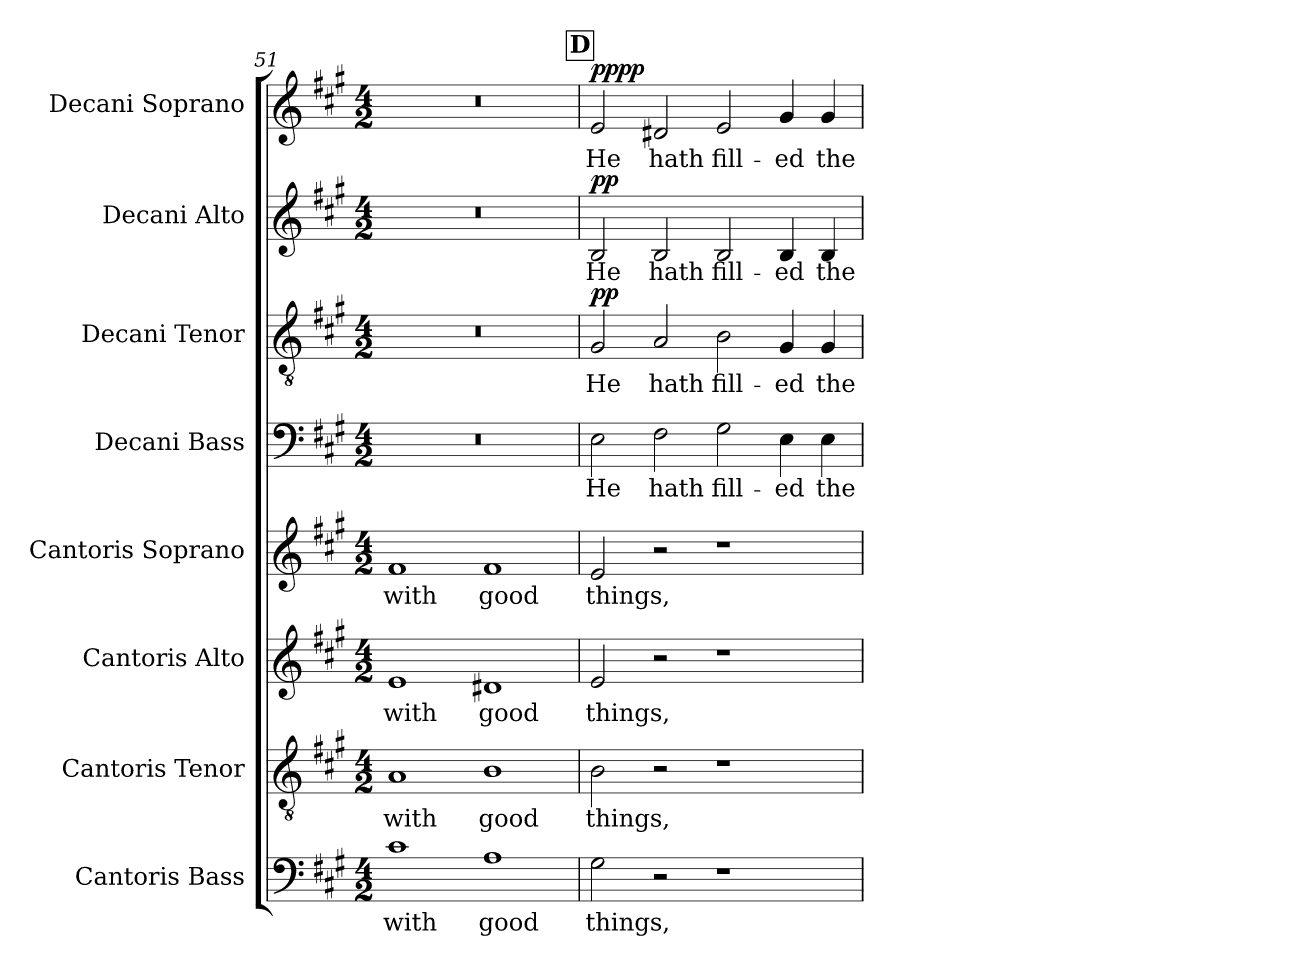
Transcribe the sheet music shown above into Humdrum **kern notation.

**kern	**text	**kern	**text	**kern	**text	**kern	**text	**kern	**text	**kern	**text	**dynam	**kern	**text	**dynam	**kern	**text	**dynam
*part8	*part8	*part7	*part7	*part6	*part6	*part5	*part5	*part4	*part4	*part3	*part3	*part3	*part2	*part2	*part2	*part1	*part1	*part1
*staff8	*staff8	*staff7	*staff7	*staff6	*staff6	*staff5	*staff5	*staff4	*staff4	*staff3	*staff3	*staff3	*staff2	*staff2	*staff2	*staff1	*staff1	*staff1
*I"Cantoris Bass	*	*I"Cantoris Tenor	*	*I"Cantoris Alto	*	*I"Cantoris Soprano	*	*I"Decani Bass	*	*I"Decani Tenor	*	*	*I"Decani Alto	*	*	*I"Decani Soprano	*	*
*I'Can B.	*	*I'Can T.	*	*I'Can A.	*	*I'Can S.	*	*I'Dec B.	*	*I'Dec T.	*	*	*I'Dec A.	*	*	*I'Dec S.	*	*
!!LO:PB:g=z
*clefF4	*	*clefGv2	*	*clefG2	*	*clefG2	*	*clefF4	*	*clefGv2	*	*	*clefG2	*	*	*clefG2	*	*
*	*	*ITrd7c12	*	*	*	*	*	*	*	*ITrd7c12	*	*	*	*	*	*	*	*
*k[f#c#g#]	*	*k[f#c#g#]	*	*k[f#c#g#]	*	*k[f#c#g#]	*	*k[f#c#g#]	*	*k[f#c#g#]	*	*	*k[f#c#g#]	*	*	*k[f#c#g#]	*	*
*A:	*	*A:	*	*A:	*	*A:	*	*A:	*	*A:	*	*	*A:	*	*	*A:	*	*
*M4/2	*	*M4/2	*	*M4/2	*	*M4/2	*	*M4/2	*	*M4/2	*	*	*M4/2	*	*	*M4/2	*	*
=51	=51	=51	=51	=51	=51	=51	=51	=51	=51	=51	=51	=51	=51	=51	=51	=51	=51	=51
!	!LO:LY:b:color=#000000	!	!	!	!	!	!	!	!	!	!	!	!	!	!	!	!	!
!	!	!	!LO:LY:b:color=#000000	!	!	!	!	!	!	!	!	!	!	!	!	!	!	!
!	!	!	!	!	!LO:LY:b:color=#000000	!	!	!	!	!	!	!	!	!	!	!	!	!
!	!	!	!	!	!	!	!LO:LY:b:color=#000000	!LO:N:vis=1	!	!LO:N:vis=1	!	!	!LO:N:vis=1	!	!	!LO:N:vis=1	!	!
1c#i	with	1AAi	with	1ei	with	1f#i	with	0r	.	0r	.	.	0r	.	.	0r	.	.
!	!LO:LY:b:color=#000000	!	!	!	!	!	!	!	!	!	!	!	!	!	!	!	!	!
!	!	!	!LO:LY:b:color=#000000	!	!	!	!	!	!	!	!	!	!	!	!	!	!	!
!	!	!	!	!	!LO:LY:b:color=#000000	!	!	!	!	!	!	!	!	!	!	!	!	!
!	!	!	!	!	!	!	!LO:LY:b:color=#000000	!	!	!	!	!	!	!	!	!	!	!
1Ai	good	1BBi	good	1d#Xi	good	1f#i	good	.	.	.	.	.	.	.	.	.	.	.
!!LO:REH:place=s1:B:color=#000000:enc=box:fs=14.8553:t=D
=52	=52	=52	=52	=52	=52	=52	=52	=52	=52	=52	=52	=52	=52	=52	=52	=52	=52	=52
!	!LO:LY:b:color=#000000	!	!	!	!	!	!	!	!	!	!	!	!	!	!	!	!	!
!	!	!	!LO:LY:b:color=#000000	!	!	!	!	!	!	!	!	!	!	!	!	!	!	!
!	!	!	!	!	!LO:LY:b:color=#000000	!	!	!	!	!	!	!	!	!	!	!	!	!
!	!	!	!	!	!	!	!LO:LY:b:color=#000000	!	!	!	!	!	!	!	!	!	!	!
!	!	!	!	!	!	!	!	!	!LO:LY:b:color=#000000	!	!	!	!	!	!	!	!	!
!	!	!	!	!	!	!	!	!	!	!	!LO:LY:b:color=#000000	!	!	!	!	!	!	!
!	!	!	!	!	!	!	!	!	!	!	!	!	!	!LO:LY:b:color=#000000	!	!	!	!
!	!	!	!	!	!	!	!	!	!	!	!	!	!	!	!	!	!LO:LY:b:color=#000000	!
2G#i\	things,	2BBi\	things,	2ei/	things,	2ei/	things,	2Ei\	He	2GG#i/	He	pp	2Bi/	He	pp	2ei/	He	pp pp
!	!	!	!	!	!	!	!	!	!LO:LY:b:color=#000000	!	!	!	!	!	!	!	!	!
!	!	!	!	!	!	!	!	!	!	!	!LO:LY:b:color=#000000	!	!	!	!	!	!	!
!	!	!	!	!	!	!	!	!	!	!	!	!	!	!LO:LY:b:color=#000000	!	!	!	!
!	!	!	!	!	!	!	!	!	!	!	!	!	!	!	!	!	!LO:LY:b:color=#000000	!
2r	.	2r	.	2r	.	2r	.	2F#i\	hath	2AAi/	hath	.	2Bi/	hath	.	2d#Xi/	hath	.
!	!	!	!	!	!	!	!	!	!LO:LY:b:color=#000000	!	!	!	!	!	!	!	!	!
!	!	!	!	!	!	!	!	!	!	!	!LO:LY:b:color=#000000	!	!	!	!	!	!	!
!	!	!	!	!	!	!	!	!	!	!	!	!	!	!LO:LY:b:color=#000000	!	!	!	!
!	!	!	!	!	!	!	!	!	!	!	!	!	!	!	!	!	!LO:LY:b:color=#000000	!
1r	.	1r	.	1r	.	1r	.	2G#i\	fill-	2BBi\	fill-	.	2Bi/	fill-	.	2ei/	fill-	.
!	!	!	!	!	!	!	!	!	!LO:LY:b:color=#000000	!	!	!	!	!	!	!	!	!
!	!	!	!	!	!	!	!	!	!	!	!LO:LY:b:color=#000000	!	!	!	!	!	!	!
!	!	!	!	!	!	!	!	!	!	!	!	!	!	!LO:LY:b:color=#000000	!	!	!	!
!	!	!	!	!	!	!	!	!	!	!	!	!	!	!	!	!	!LO:LY:b:color=#000000	!
.	.	.	.	.	.	.	.	4Ei\	-ed	4GG#i/	-ed	.	4Bi/	-ed	.	4g#i/	-ed	.
!	!	!	!	!	!	!	!	!	!LO:LY:b:color=#000000	!	!	!	!	!	!	!	!	!
!	!	!	!	!	!	!	!	!	!	!	!LO:LY:b:color=#000000	!	!	!	!	!	!	!
!	!	!	!	!	!	!	!	!	!	!	!	!	!	!LO:LY:b:color=#000000	!	!	!	!
!	!	!	!	!	!	!	!	!	!	!	!	!	!	!	!	!	!LO:LY:b:color=#000000	!
.	.	.	.	.	.	.	.	4Ei\	the	4GG#i/	the	.	4Bi/	the	.	4g#i/	the	.
=	=	=	=	=	=	=	=	=	=	=	=	=	=	=	=	=	=	=
*-	*-	*-	*-	*-	*-	*-	*-	*-	*-	*-	*-	*-	*-	*-	*-	*-	*-	*-
